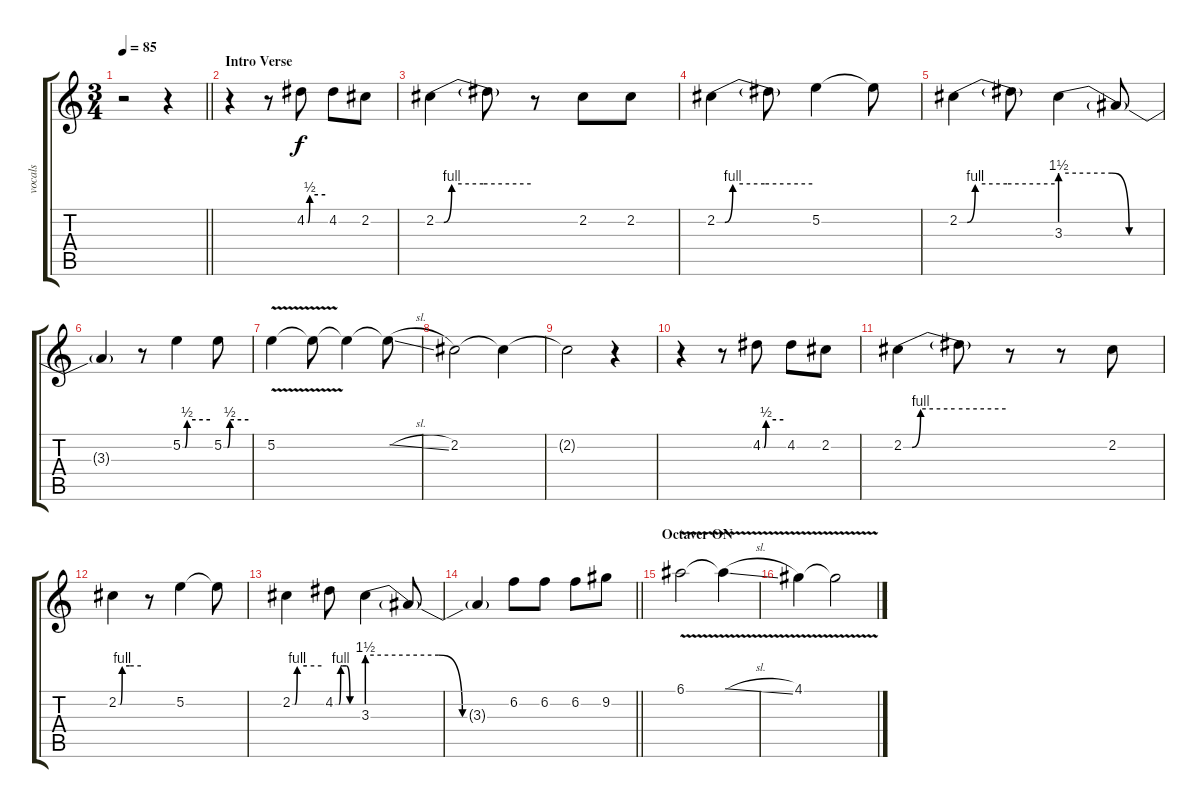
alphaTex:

\track ("vocals" "vocals") {instrument acousticguitarnylon}
\staff {score tabs}
\tuning (E4 B3 G3 D3 A2 E2) {hide}
\ts (3 4)
\tempo 85
\clef g2
\barLineRight lightlight
\ks c
r.2{dy f} r.4 |
\section ("" "Intro Verse")
r.4 r.8 4.2{be (custom 0 0 4 0 10 2 60 2)}.8 4.2.8 2.2.8 |
2.2{be (custom 0 0 5 0 10 4 30 4 60 4)}.4 2.2{t}.8 r.8 2.2.8 2.2.8 |
2.2{be (custom 0 0 5 0 10 4 30 4 60 4)}.4 2.2{t}.8 5.2.4 5.2{t}.8 |
2.2{be (custom 0 0 5 0 10 4 30 4 60 4)}.4 2.2{t}.8 3.3{be (custom 0 6 30 6 40 0 45 0 60 0)}.4 3.3{t}.8 |
3.3{t}.4 r.8 5.2{be (custom 0 0 5 0 10 2 60 2)}.4 5.2{be (custom 0 0 9 0 15 2 60 2)}.8 |
5.2{v}.4 5.2{t}.8 5.2{t}.4 5.2{sl t}.8 |
2.2.2 2.2{t}.4 |
2.2{t}.2 r.4 |
r.4 r.8 4.2{be (custom 0 0 4 0 10 2 60 2)}.8 4.2.8 2.2.8 |
2.2{be (custom 0 0 5 0 10 4 30 4 60 4)}.4 2.2{t}.8 r.8 r.8 2.2.8 |
2.2{be (custom 0 0 5 0 10 4 30 4 60 4)}.4 r.8 5.2.4 5.2{t}.8 |
2.2{be (custom 0 0 5 0 10 4 30 4 60 4)}.4 4.2{be (custom 0 0 10 0 15 4 20 4 30 4 40 0 45 0 60 0)}.8 3.3{be (custom 0 6 30 6 40 0 45 0 60 0)}.4 3.3{t}.8 |
\barLineRight lightlight
3.3{t}.4 6.2.8 6.2.8 6.2.8 9.2.8 |
\section ("" "Octaver ON")
6.1{v}.2 6.1{sl t}.4 |
4.1{v}.4 4.1{t}.2
